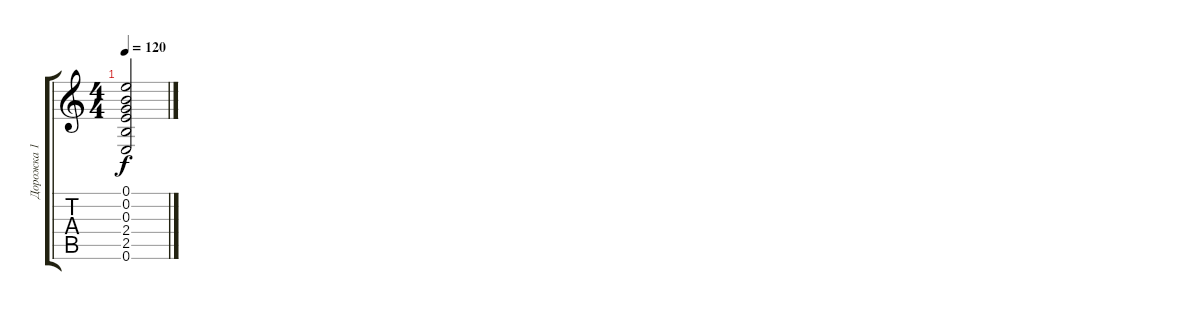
\track ("Дорожка 1" "Дорожка 1") {instrument acousticguitarsteel}
\staff {score tabs}
\tuning (E4 B3 G3 D3 A2 E2) {hide}
\ts (4 4)
\tempo 120
\clef g2
\ks c
(0.1 0.2 0.3 2.4 2.5 0.6).2{dy f}
